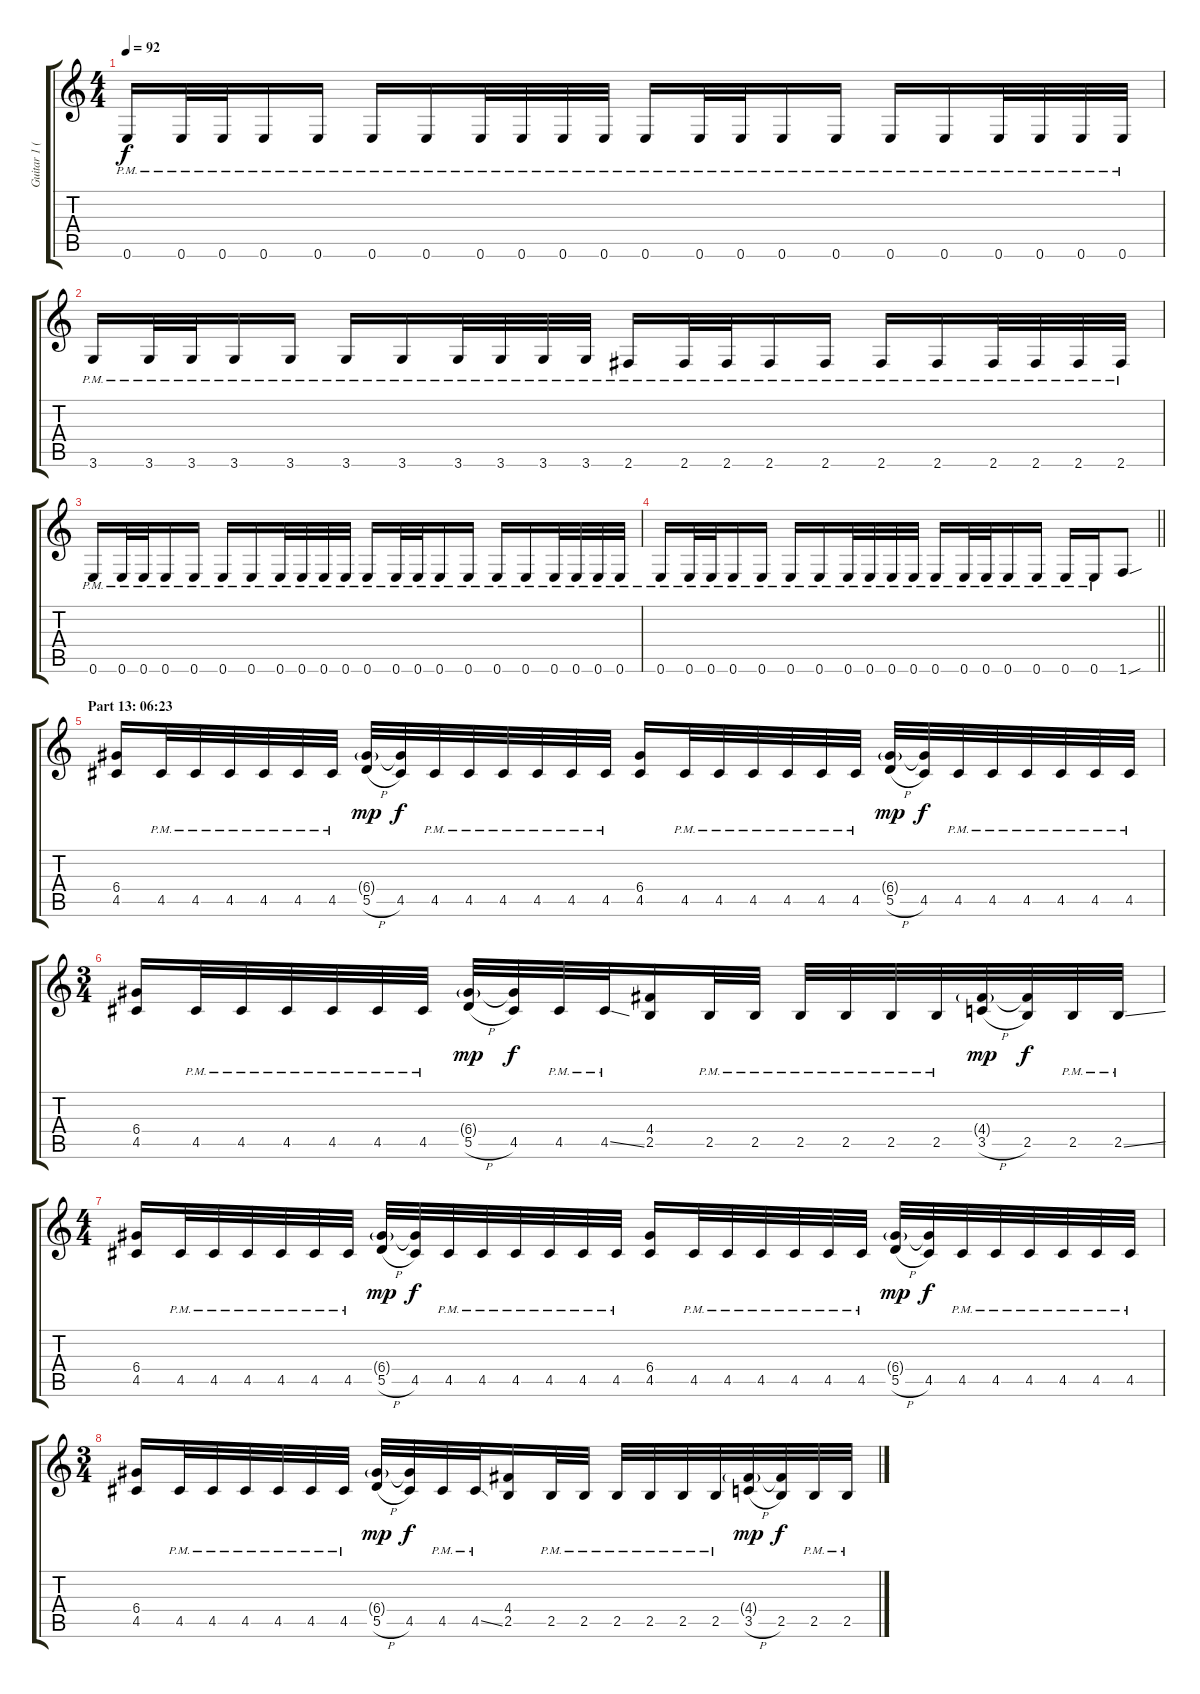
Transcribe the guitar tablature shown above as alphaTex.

\track ("Guitar 1 (Distortion)" "Guitar 1 (") {instrument distortionguitar}
\staff {score tabs}
\tuning (E4 B3 G3 D3 A2 E2) {hide}
\ts (4 4)
\tempo 92
\clef g2
\ks c
0.6{pm}.16{dy f} 0.6{pm}.32 0.6{pm}.32 0.6{pm}.16 0.6{pm}.16 0.6{pm}.16 0.6{pm}.16 0.6{pm}.32 0.6{pm}.32 0.6{pm}.32 0.6{pm}.32 0.6{pm}.16 0.6{pm}.32 0.6{pm}.32 0.6{pm}.16 0.6{pm}.16 0.6{pm}.16 0.6{pm}.16 0.6{pm}.32 0.6{pm}.32 0.6{pm}.32 0.6{pm}.32 |
3.6{pm}.16 3.6{pm}.32 3.6{pm}.32 3.6{pm}.16 3.6{pm}.16 3.6{pm}.16 3.6{pm}.16 3.6{pm}.32 3.6{pm}.32 3.6{pm}.32 3.6{pm}.32 2.6{pm}.16 2.6{pm}.32 2.6{pm}.32 2.6{pm}.16 2.6{pm}.16 2.6{pm}.16 2.6{pm}.16 2.6{pm}.32 2.6{pm}.32 2.6{pm}.32 2.6{pm}.32 |
0.6{pm}.16 0.6{pm}.32 0.6{pm}.32 0.6{pm}.16 0.6{pm}.16 0.6{pm}.16 0.6{pm}.16 0.6{pm}.32 0.6{pm}.32 0.6{pm}.32 0.6{pm}.32 0.6{pm}.16 0.6{pm}.32 0.6{pm}.32 0.6{pm}.16 0.6{pm}.16 0.6{pm}.16 0.6{pm}.16 0.6{pm}.32 0.6{pm}.32 0.6{pm}.32 0.6{pm}.32 |
\barLineRight lightlight
0.6{pm}.16 0.6{pm}.32 0.6{pm}.32 0.6{pm}.16 0.6{pm}.16 0.6{pm}.16 0.6{pm}.16 0.6{pm}.32 0.6{pm}.32 0.6{pm}.32 0.6{pm}.32 0.6{pm}.16 0.6{pm}.32 0.6{pm}.32 0.6{pm}.16 0.6{pm}.16 0.6{pm}.16 0.6{pm}.16 1.6{sou}.8 |
\section ("" "Part 13: 06:23")
(6.4 4.5).16 4.5{pm}.32 4.5{pm}.32 4.5{pm}.32 4.5{pm}.32 4.5{pm}.32 4.5{pm}.32 (6.4{g} 5.5{h}).32{dy mp} (6.4{t} 4.5).32{dy f} 4.5{pm}.32 4.5{pm}.32 4.5{pm}.32 4.5{pm}.32 4.5{pm}.32 4.5{pm}.32 (6.4 4.5).16 4.5{pm}.32 4.5{pm}.32 4.5{pm}.32 4.5{pm}.32 4.5{pm}.32 4.5{pm}.32 (6.4{g} 5.5{h}).32{dy mp} (6.4{t} 4.5).32{dy f} 4.5{pm}.32 4.5{pm}.32 4.5{pm}.32 4.5{pm}.32 4.5{pm}.32 4.5{pm}.32 |
\ts (3 4)
(6.4 4.5).16 4.5{pm}.32 4.5{pm}.32 4.5{pm}.32 4.5{pm}.32 4.5{pm}.32 4.5{pm}.32 (6.4{g} 5.5{h}).32{dy mp} (6.4{t} 4.5).32{dy f} 4.5{pm}.32 4.5{ss pm}.32 (4.4 2.5).16 2.5{pm}.32 2.5{pm}.32 2.5{pm}.32 2.5{pm}.32 2.5{pm}.32 2.5{pm}.32 (4.4{g} 3.5{h}).32{dy mp} (4.4{t} 2.5).32{dy f} 2.5{pm}.32 2.5{ss pm}.32 |
\ts (4 4)
(6.4 4.5).16 4.5{pm}.32 4.5{pm}.32 4.5{pm}.32 4.5{pm}.32 4.5{pm}.32 4.5{pm}.32 (6.4{g} 5.5{h}).32{dy mp} (6.4{t} 4.5).32{dy f} 4.5{pm}.32 4.5{pm}.32 4.5{pm}.32 4.5{pm}.32 4.5{pm}.32 4.5{pm}.32 (6.4 4.5).16 4.5{pm}.32 4.5{pm}.32 4.5{pm}.32 4.5{pm}.32 4.5{pm}.32 4.5{pm}.32 (6.4{g} 5.5{h}).32{dy mp} (6.4{t} 4.5).32{dy f} 4.5{pm}.32 4.5{pm}.32 4.5{pm}.32 4.5{pm}.32 4.5{pm}.32 4.5{pm}.32 |
\ts (3 4)
(6.4 4.5).16 4.5{pm}.32 4.5{pm}.32 4.5{pm}.32 4.5{pm}.32 4.5{pm}.32 4.5{pm}.32 (6.4{g} 5.5{h}).32{dy mp} (6.4{t} 4.5).32{dy f} 4.5{pm}.32 4.5{ss pm}.32 (4.4 2.5).16 2.5{pm}.32 2.5{pm}.32 2.5{pm}.32 2.5{pm}.32 2.5{pm}.32 2.5{pm}.32 (4.4{g} 3.5{h}).32{dy mp} (4.4{t} 2.5).32{dy f} 2.5{pm}.32 2.5{ss pm}.32
